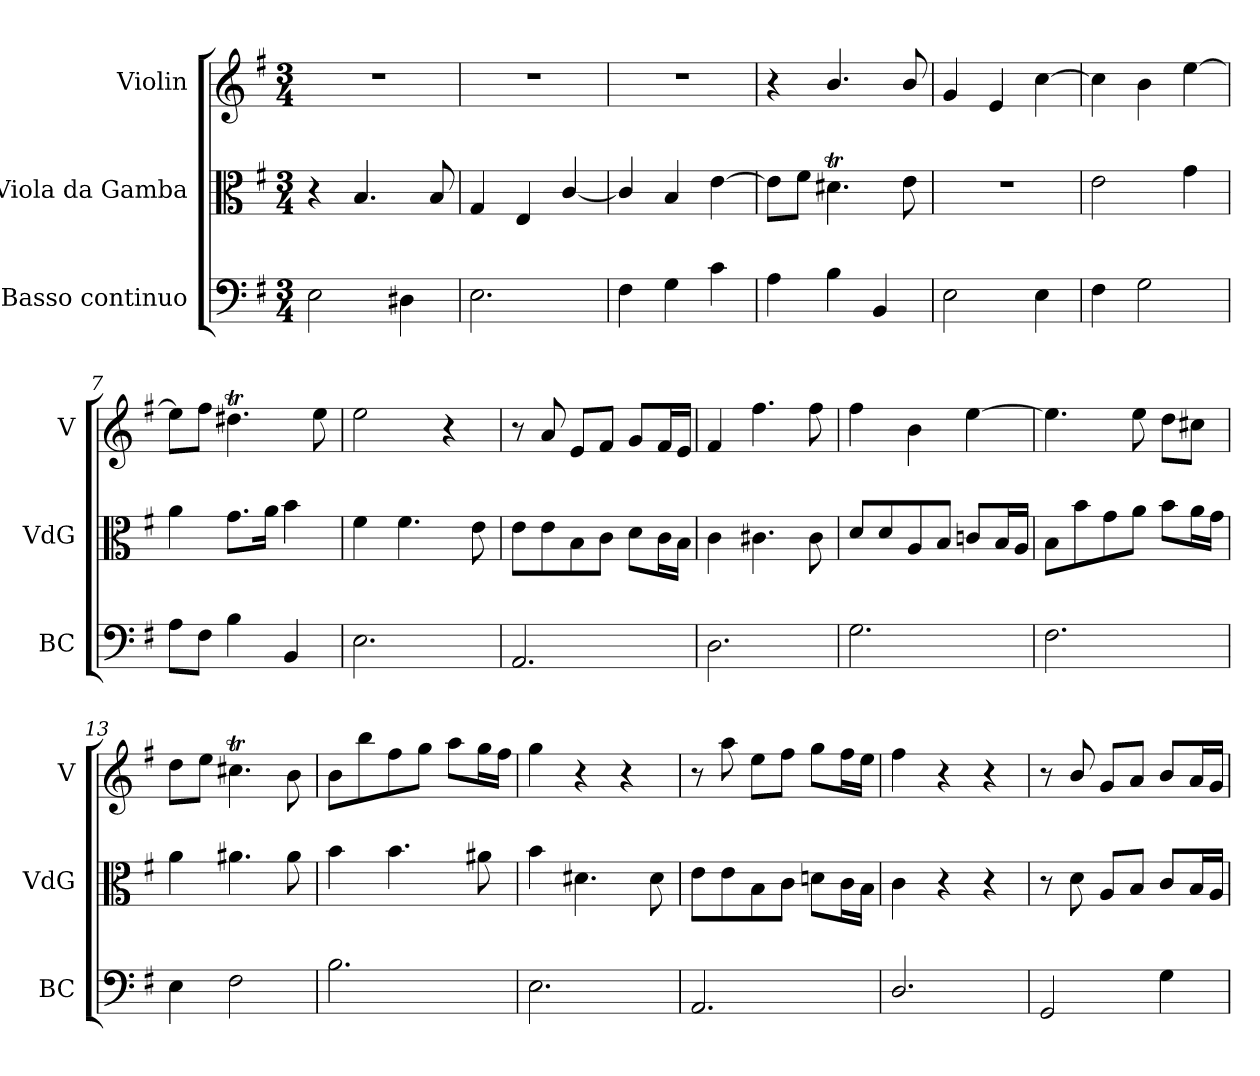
**kern	**kern	**kern
*part3	*part2	*part1
*staff3	*staff2	*staff1
*I"Basso continuo	*I"Viola da Gamba	*I"Violin
*I'BC	*I'VdG	*I'V
*clefF4	*clefC3	*clefG2
*k[f#]	*k[f#]	*k[f#]
*e:	*e:	*e:
*M3/4	*M3/4	*M3/4
=1	=1	=1
2E\	4r	2.r
.	4.B/	.
4D#X\	.	.
.	8B/	.
=2	=2	=2
2.E\	4G/	2.r
.	4E/	.
.	[<4c/	.
=3	=3	=3
4F#\	4c/]	2.r
4G\	4B/	.
4c\	[>4e\	.
=4	=4	=4
4A\	8e\L]	4r
.	8f#\J	.
4B\	4.d#Xt\	4.b/
4BB/	.	.
.	8e\	8b/
=5	=5	=5
2E\	2.r	4g/
.	.	4e/
4E\	.	[>4cc\
=6	=6	=6
4F#\	2e\	4cc\]
2G\	.	4b\
.	4g\	[>4ee\
!!LO:LB:g=z
=7	=7	=7
8A\L	4a\	8ee\L]
8F#\J	.	8ff#\J
4B\	8.g\L	4.dd#Xt\
.	16a\Jk	.
4BB/	4b\	.
.	.	8ee\
=8	=8	=8
2.E\	4f#\	2ee\
.	4.f#\	.
.	.	4r
.	8e\	.
=9	=9	=9
2.AA/	8e\L	8r
.	8e\	8a/
.	8B\	8e/L
.	8c\J	8f#/J
.	8d\L	8g/L
.	16c\L	16f#/L
.	16B\JJ	16e/JJ
=10	=10	=10
2.D\	4c\	4f#/
.	4.c#X\	4.ff#\
.	8c#\	8ff#\
=11	=11	=11
2.G\	8d/L	4ff#\
.	8d/	.
.	8A/	4b\
.	8B/J	.
.	8cn/L	[>4ee\
.	16B/L	.
.	16A/JJ	.
=12	=12	=12
2.F#\	8B\L	4.ee\]
.	8b\	.
.	8g\	.
.	8a\J	8ee\
.	8b\L	8dd\L
.	16a\L	8cc#X\J
.	16g\JJ	.
!!LO:LB:g=z
=13	=13	=13
4E\	4a\	8dd\L
.	.	8ee\J
2F#\	4.a#X\	4.cc#Xt\
.	8a#\	8b\
=14	=14	=14
2.B\	4b\	8b\L
.	.	8bb\
.	4.b\	8ff#\
.	.	8gg\J
.	.	8aa\L
.	8a#X\	16gg\L
.	.	16ff#\JJ
=15	=15	=15
2.E\	4b\	4gg\
.	4.d#X\	4r
.	.	4r
.	8d#\	.
=16	=16	=16
2.AA/	8e\L	8r
.	8e\	8aa\
.	8B\	8ee\L
.	8c\J	8ff#\J
.	8dn\L	8gg\L
.	16c\L	16ff#\L
.	16B\JJ	16ee\JJ
=17	=17	=17
2.D/	4c\	4ff#\
.	4r	4r
.	4r	4r
=18	=18	=18
2GG/	8r	8r
.	8d\	8b/
.	8A/L	8g/L
.	8B/J	8a/J
4G\	8c/L	8b/L
.	16B/L	16a/L
.	16A/JJ	16g/JJ
=	=	=
*-	*-	*-
